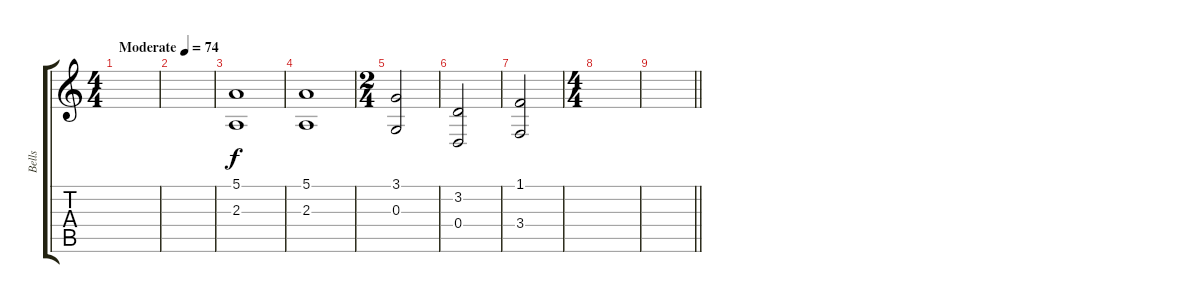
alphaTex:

\track ("Bells" "Bells") {instrument vibraphone}
\staff {score tabs}
\tuning (E4 B3 G3 D3 A2 E2) {hide}
\ts (4 4)
\tempo (74 "Moderate")
\clef g2
\ks c
|
|
(5.1 2.3).1 |
(5.1 2.3).1 |
\ts (2 4)
(3.1 0.3).2 |
(3.2 0.4).2 |
(1.1 3.4).2 |
\ts (4 4)
|
\barLineRight lightlight
